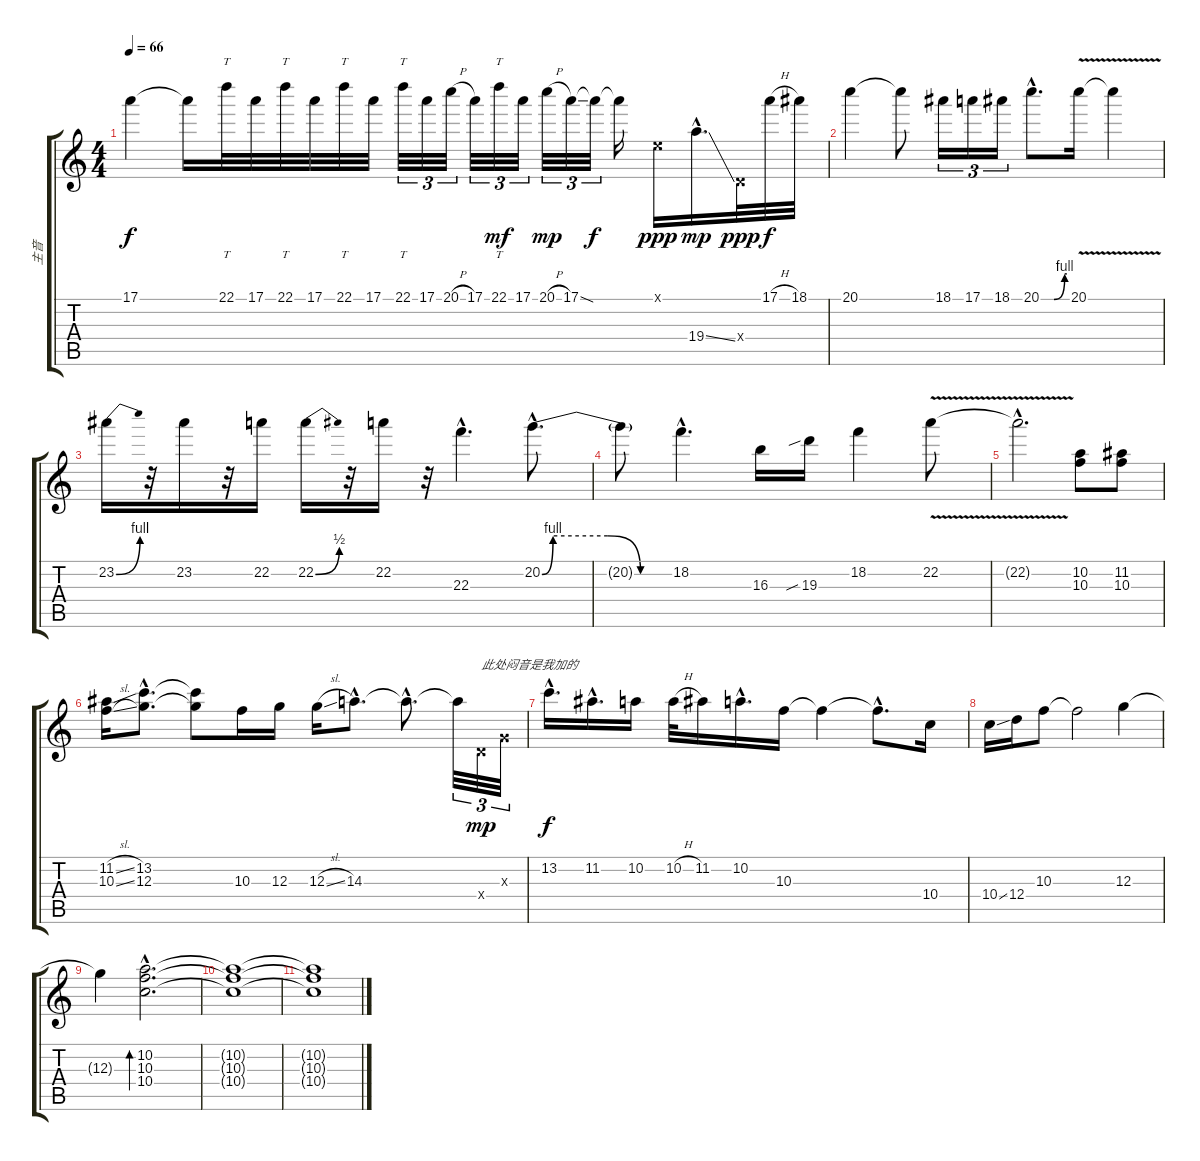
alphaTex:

\track ("主音" "主音") {instrument overdrivenguitar}
\staff {score tabs}
\tuning (E4 B3 G3 D3 A2 E2) {hide}
\ts (4 4)
\tempo 66
\clef g2
\ks c
17.1{t}.4{dy f} 17.1{t}.16 22.1.32{tt} 17.1.32 22.1.32{tt} 17.1.32 22.1.32{tt} 17.1.32 22.1.32{tt tu (3 2)} 17.1.32{tu (3 2)} 20.1{h}.32{tu (3 2)} 17.1.32{tu (3 2)} 22.1.32{tt tu (3 2) dy mf} 17.1.32{tu (3 2)} 20.1{h}.32{tu (3 2) dy mp} 17.1{ss}.32{tu (3 2)} 17.1{t}.32{tu (3 2) dy f} 17.1{t}.16 0.1{x}.16{dy ppp} 19.4{ss hac}.16{d dy mp} 0.4{x}.32{dy ppp} 17.1{h}.32{dy f} 18.1.32 |
20.1.4 20.1{t}.8 18.1.16{tu (3 2)} 17.1.16{tu (3 2)} 18.1.16{tu (3 2)} 20.1{be (custom 0 0 5 0 30 0 55 4 60 4) hac}.8{d} 20.1{v}.16 20.1{t}.4 |
23.2{be (bend 0 0 60 4)}.16 r.32 23.2.16 r.32 22.2.16 22.2{be (bend 0 0 60 2)}.16 r.32 22.2.16 r.32 22.3{hac}.4{d} 20.2{be (custom 0 0 5 4 30 4 45 0 60 0) hac}.8{d} |
20.2{t}.8 18.2{hac}.4{d} 16.3.16 19.3{sib}.16 18.2.4 22.2{v}.8{volume 0} |
22.2{hac t}.2{d} (10.2 10.3).8{volume 12 instrument acousticguitarsteel} (11.2 10.3).8 |
(11.2{sl} 10.3{sl}).16 (13.2{hac} 12.3{hac}).8{d} (13.2{t} 12.3{t}).8 10.3.16 12.3.16 12.3{sl}.16 14.3{hac}.8{d} 14.3{hac t}.8{d} 14.3{t}.32{tu (3 2)} 0.4{x}.32{tu (3 2) txt "此处闷音是我加的" dy mp} 0.3{x}.32{tu (3 2)} |
13.2{hac}.16{d dy f} 11.2{hac}.16{d} 10.2.16 10.2{h}.32 11.2.16 10.2{hac}.16{d} 10.3.16 10.3{t}.4 10.3{hac t}.8{d} 10.4.16 |
10.4{ss}.16 12.4.16 10.3.8 10.3{t}.2 12.3.4 |
12.3{t}.4 (10.2{hac} 10.3{hac} 10.4{hac}).2{d bd 480 volume 0} |
(10.2{t} 10.3{t} 10.4{t}).1 |
(10.2{t} 10.3{t} 10.4{t}).1
